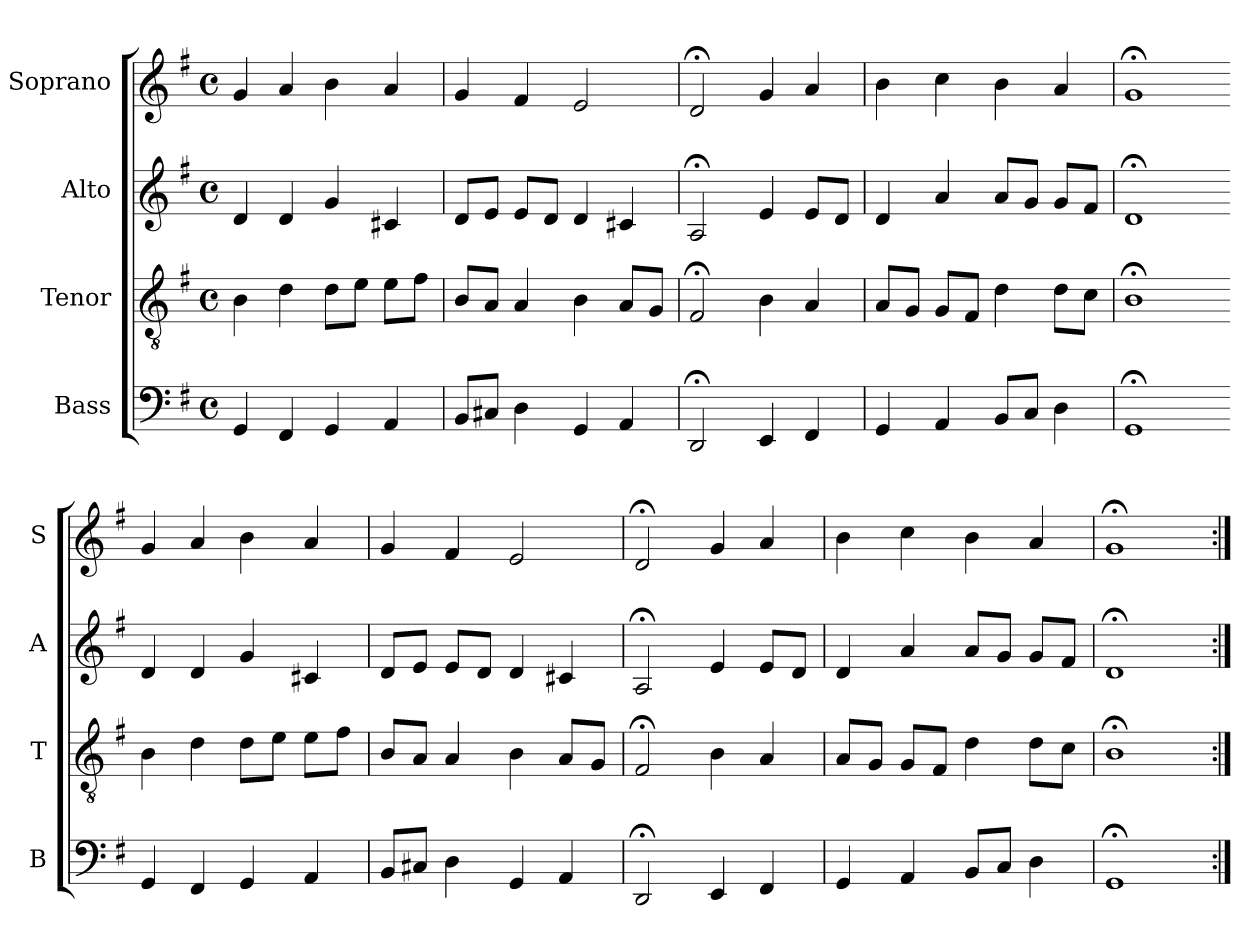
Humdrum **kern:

**kern	**kern	**kern	**kern
*part4	*part3	*part2	*part1
*staff4	*staff3	*staff2	*staff1
*I"Bass	*I"Tenor	*I"Alto	*I"Soprano
*I'B	*I'T	*I'A	*I'S
*clefF4	*clefGv2	*clefG2	*clefG2
*k[f#]	*k[f#]	*k[f#]	*k[f#]
*G:	*G:	*G:	*G:
*M4/4	*M4/4	*M4/4	*M4/4
*met(c)	*met(c)	*met(c)	*met(c)
*MM100	*MM100	*MM100	*MM100
=1	=1	=1	=1
4GG	4B	4d	4g
4FF#	4d	4d	4a
4GG	8dL	4g	4b
.	8eJ	.	.
4AA	8eL	4c#X	4a
.	8f#J	.	.
=2	=2	=2	=2
8BBL	8BL	8dL	4g
8C#XJ	8AJ	8eJ	.
4D	4A	8eL	4f#
.	.	8dJ	.
4GG	4B	4d	2e
4AA	8AL	4c#X	.
.	8GJ	.	.
=3	=3	=3	=3
2DD;<	2F#;<	2A;<	2d;<
4EE	4B	4e	4g
4FF#	4A	8eL	4a
.	.	8dJ	.
=4	=4	=4	=4
4GG	8AL	4d	4b
.	8GJ	.	.
4AA	8GL	4a	4cc
.	8F#J	.	.
8BBL	4d	8aL	4b
8CJ	.	8gJ	.
4D	8dL	8gL	4a
.	8cJ	8f#J	.
=5	=5	=5	=5
1GG;<	1B;<	1d;<	1g;<
=1-	=1-	=1-	=1-
4GG	4B	4d	4g
4FF#	4d	4d	4a
4GG	8dL	4g	4b
.	8eJ	.	.
4AA	8eL	4c#X	4a
.	8f#J	.	.
=2	=2	=2	=2
8BBL	8BL	8dL	4g
8C#XJ	8AJ	8eJ	.
4D	4A	8eL	4f#
.	.	8dJ	.
4GG	4B	4d	2e
4AA	8AL	4c#X	.
.	8GJ	.	.
=3	=3	=3	=3
2DD;<	2F#;<	2A;<	2d;<
4EE	4B	4e	4g
4FF#	4A	8eL	4a
.	.	8dJ	.
=4	=4	=4	=4
4GG	8AL	4d	4b
.	8GJ	.	.
4AA	8GL	4a	4cc
.	8F#J	.	.
8BBL	4d	8aL	4b
8CJ	.	8gJ	.
4D	8dL	8gL	4a
.	8cJ	8f#J	.
=5	=5	=5	=5
1GG;<	1B;<	1d;<	1g;<
=:|!	=:|!	=:|!	=:|!
*-	*-	*-	*-
